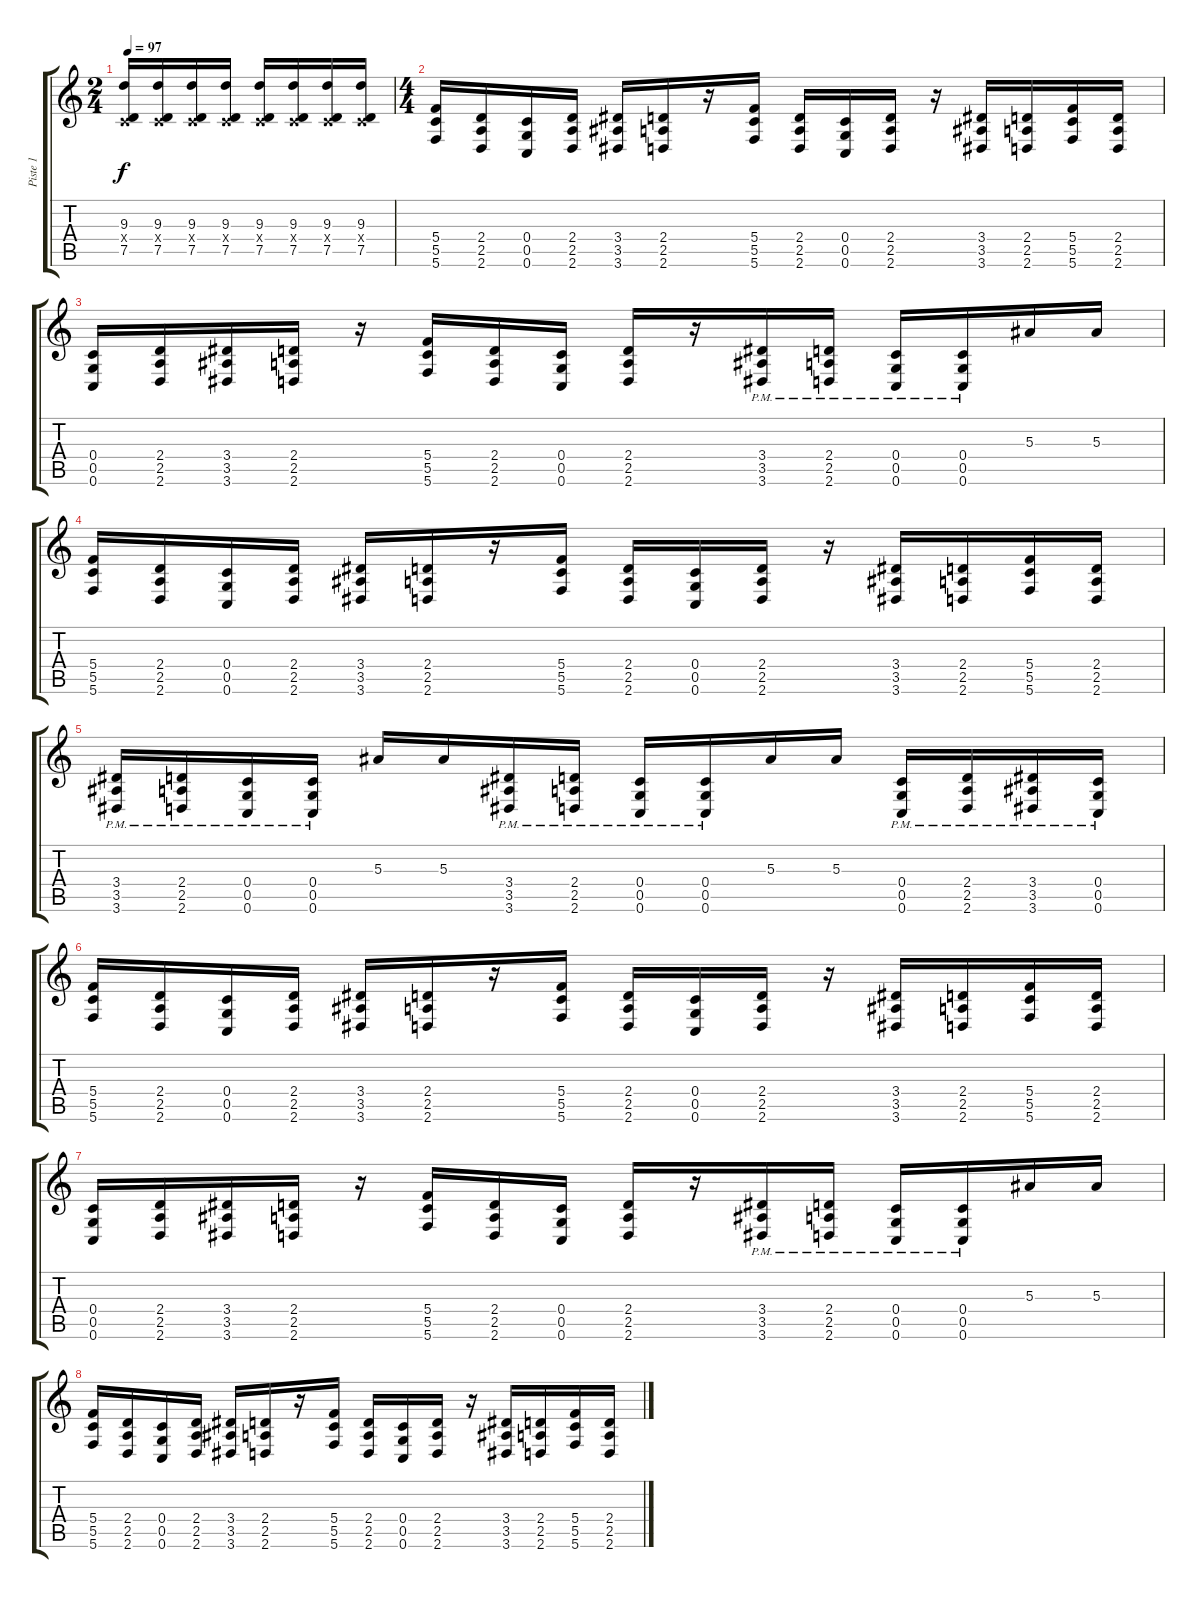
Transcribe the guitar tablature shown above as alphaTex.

\track ("Piste 1" "Piste 1") {instrument distortionguitar}
\staff {score tabs}
\tuning (D4 A3 F3 C3 G2 C2) {hide}
\ts (2 4)
\tempo 97
\clef g2
\ks c
(9.3 0.4{x} 7.5).16{dy f} (9.3 0.4{x} 7.5).16 (9.3 0.4{x} 7.5).16 (9.3 0.4{x} 7.5).16 (9.3 0.4{x} 7.5).16 (9.3 0.4{x} 7.5).16 (9.3 0.4{x} 7.5).16 (9.3 0.4{x} 7.5).16 |
\ts (4 4)
(5.4 5.5 5.6).16 (2.4 2.5 2.6).16 (0.4 0.5 0.6).16 (2.4 2.5 2.6).16 (3.4 3.5 3.6).16 (2.4 2.5 2.6).16 r.16 (5.4 5.5 5.6).16 (2.4 2.5 2.6).16 (0.4 0.5 0.6).16 (2.4 2.5 2.6).16 r.16 (3.4 3.5 3.6).16 (2.4 2.5 2.6).16 (5.4 5.5 5.6).16 (2.4 2.5 2.6).16 |
(0.4 0.5 0.6).16 (2.4 2.5 2.6).16 (3.4 3.5 3.6).16 (2.4 2.5 2.6).16 r.16 (5.4 5.5 5.6).16 (2.4 2.5 2.6).16 (0.4 0.5 0.6).16 (2.4 2.5 2.6).16 r.16 (3.4{pm} 3.5{pm} 3.6{pm}).16 (2.4{pm} 2.5{pm} 2.6{pm}).16 (0.4{pm} 0.5{pm} 0.6{pm}).16 (0.4{pm} 0.5{pm} 0.6{pm}).16 5.3.16 5.3.16 |
(5.4 5.5 5.6).16 (2.4 2.5 2.6).16 (0.4 0.5 0.6).16 (2.4 2.5 2.6).16 (3.4 3.5 3.6).16 (2.4 2.5 2.6).16 r.16 (5.4 5.5 5.6).16 (2.4 2.5 2.6).16 (0.4 0.5 0.6).16 (2.4 2.5 2.6).16 r.16 (3.4 3.5 3.6).16 (2.4 2.5 2.6).16 (5.4 5.5 5.6).16 (2.4 2.5 2.6).16 |
(3.4{pm} 3.5{pm} 3.6{pm}).16 (2.4{pm} 2.5{pm} 2.6{pm}).16 (0.4{pm} 0.5{pm} 0.6{pm}).16 (0.4{pm} 0.5{pm} 0.6{pm}).16 5.3.16 5.3.16 (3.4{pm} 3.5{pm} 3.6{pm}).16 (2.4{pm} 2.5{pm} 2.6{pm}).16 (0.4{pm} 0.5{pm} 0.6{pm}).16 (0.4{pm} 0.5{pm} 0.6{pm}).16 5.3.16 5.3.16 (0.4{pm} 0.5{pm} 0.6{pm}).16 (2.4{pm} 2.5{pm} 2.6{pm}).16 (3.4{pm} 3.5{pm} 3.6{pm}).16 (0.4{pm} 0.5{pm} 0.6{pm}).16 |
(5.4 5.5 5.6).16 (2.4 2.5 2.6).16 (0.4 0.5 0.6).16 (2.4 2.5 2.6).16 (3.4 3.5 3.6).16 (2.4 2.5 2.6).16 r.16 (5.4 5.5 5.6).16 (2.4 2.5 2.6).16 (0.4 0.5 0.6).16 (2.4 2.5 2.6).16 r.16 (3.4 3.5 3.6).16 (2.4 2.5 2.6).16 (5.4 5.5 5.6).16 (2.4 2.5 2.6).16 |
(0.4 0.5 0.6).16 (2.4 2.5 2.6).16 (3.4 3.5 3.6).16 (2.4 2.5 2.6).16 r.16 (5.4 5.5 5.6).16 (2.4 2.5 2.6).16 (0.4 0.5 0.6).16 (2.4 2.5 2.6).16 r.16 (3.4{pm} 3.5{pm} 3.6{pm}).16 (2.4{pm} 2.5{pm} 2.6{pm}).16 (0.4{pm} 0.5{pm} 0.6{pm}).16 (0.4{pm} 0.5{pm} 0.6{pm}).16 5.3.16 5.3.16 |
(5.4 5.5 5.6).16 (2.4 2.5 2.6).16 (0.4 0.5 0.6).16 (2.4 2.5 2.6).16 (3.4 3.5 3.6).16 (2.4 2.5 2.6).16 r.16 (5.4 5.5 5.6).16 (2.4 2.5 2.6).16 (0.4 0.5 0.6).16 (2.4 2.5 2.6).16 r.16 (3.4 3.5 3.6).16 (2.4 2.5 2.6).16 (5.4 5.5 5.6).16 (2.4 2.5 2.6).16
